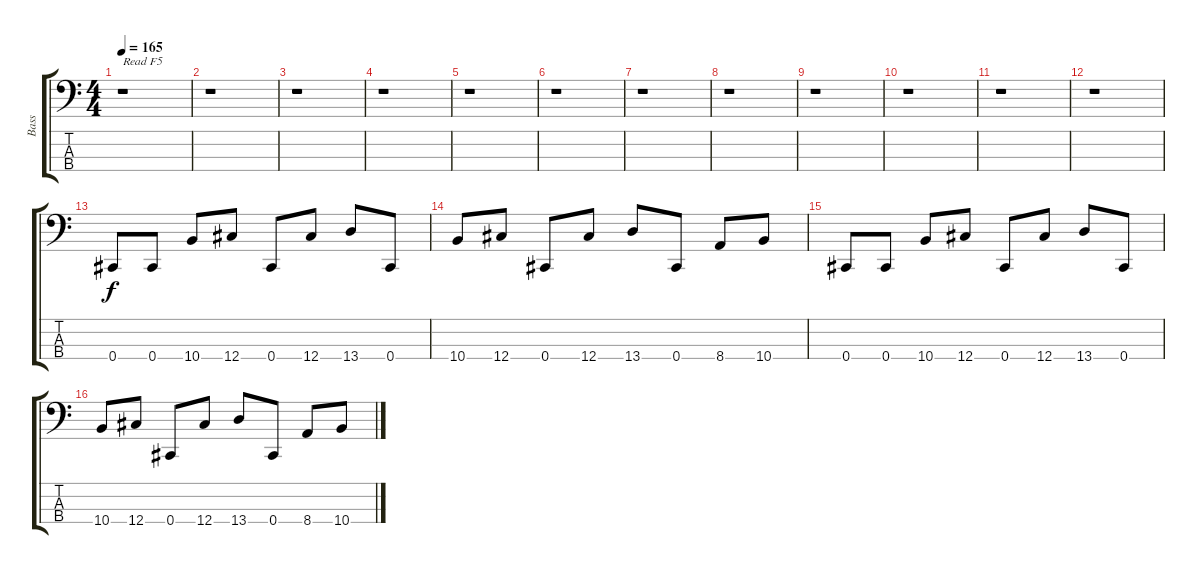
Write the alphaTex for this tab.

\track ("Bass" "Bass") {instrument electricbasspick}
\staff {score tabs}
\tuning (Gb2 Db2 Ab1 Db1) {hide}
\ts (4 4)
\tempo 165
\clef f4
\ks c
r.1{txt "Read F5" dy f instrument electricbasspick} |
r.1 |
r.1 |
r.1 |
r.1 |
r.1 |
r.1 |
r.1 |
r.1 |
r.1 |
r.1 |
r.1 |
0.4.8{instrument lead1square} 0.4.8 10.4.8 12.4.8 0.4.8 12.4.8 13.4.8 0.4.8 |
10.4.8 12.4.8 0.4.8 12.4.8 13.4.8 0.4.8 8.4.8 10.4.8 |
0.4.8 0.4.8 10.4.8 12.4.8 0.4.8 12.4.8 13.4.8 0.4.8 |
10.4.8 12.4.8 0.4.8 12.4.8 13.4.8 0.4.8 8.4.8 10.4.8
